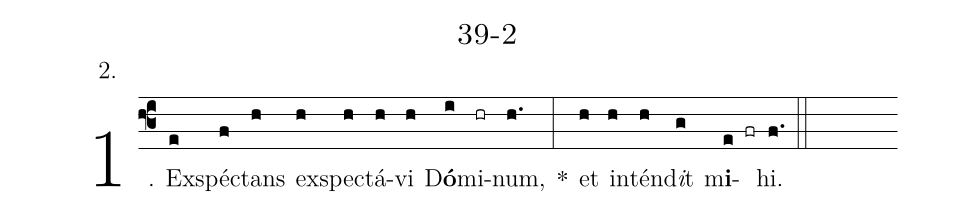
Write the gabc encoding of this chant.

name: 39-2;
annotation: 2.;
%%
(f3)1. Ex(e)spéc(f)tans(h) ex(h)spec(h)tá(h)vi(h) D<b>ó</b>(i)mi(hr)num,(h.) *(:) et(h) in(h)tén(h)d<i>i</i>t(g) m<b>i</b>(e fr)hi.(f.) (::)
